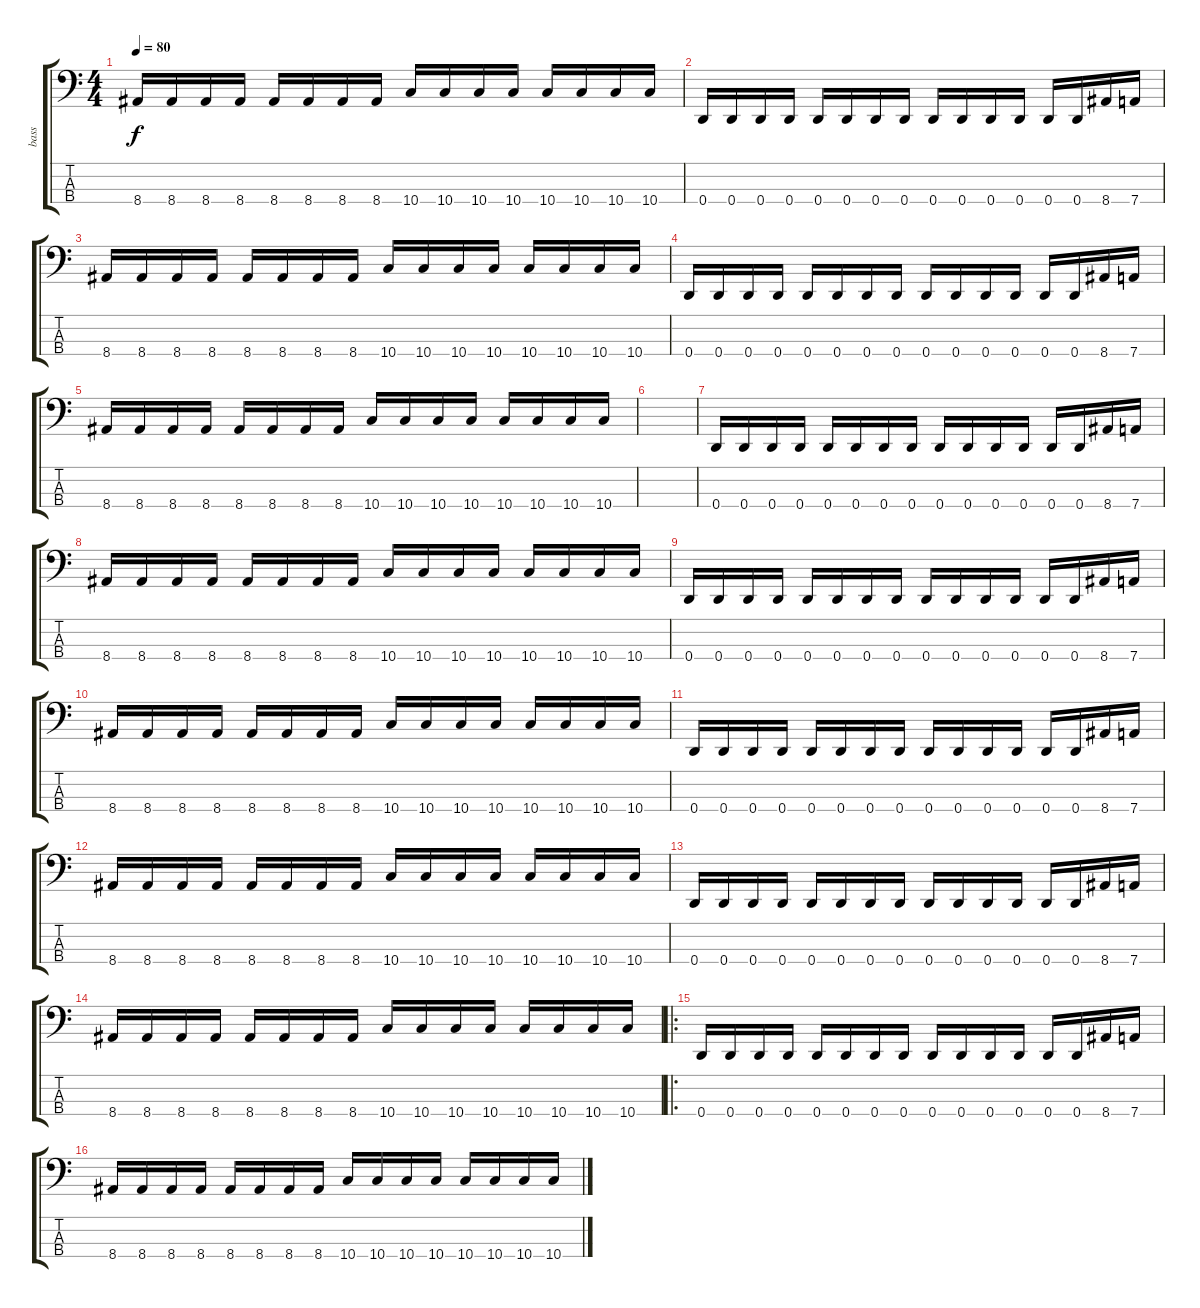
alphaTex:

\track ("bass" "bass") {instrument electricbassfinger}
\staff {score tabs}
\tuning (G2 D2 A1 D1) {hide}
\ts (4 4)
\tempo 80
\clef f4
\ks c
8.4.16{dy f} 8.4.16 8.4.16 8.4.16 8.4.16 8.4.16 8.4.16 8.4.16 10.4.16 10.4.16 10.4.16 10.4.16 10.4.16 10.4.16 10.4.16 10.4.16 |
0.4.16 0.4.16 0.4.16 0.4.16 0.4.16 0.4.16 0.4.16 0.4.16 0.4.16 0.4.16 0.4.16 0.4.16 0.4.16 0.4.16 8.4.16 7.4.16 |
8.4.16 8.4.16 8.4.16 8.4.16 8.4.16 8.4.16 8.4.16 8.4.16 10.4.16 10.4.16 10.4.16 10.4.16 10.4.16 10.4.16 10.4.16 10.4.16 |
0.4.16 0.4.16 0.4.16 0.4.16 0.4.16 0.4.16 0.4.16 0.4.16 0.4.16 0.4.16 0.4.16 0.4.16 0.4.16 0.4.16 8.4.16 7.4.16 |
8.4.16 8.4.16 8.4.16 8.4.16 8.4.16 8.4.16 8.4.16 8.4.16 10.4.16 10.4.16 10.4.16 10.4.16 10.4.16 10.4.16 10.4.16 10.4.16 |
|
0.4.16 0.4.16 0.4.16 0.4.16 0.4.16 0.4.16 0.4.16 0.4.16 0.4.16 0.4.16 0.4.16 0.4.16 0.4.16 0.4.16 8.4.16 7.4.16 |
8.4.16 8.4.16 8.4.16 8.4.16 8.4.16 8.4.16 8.4.16 8.4.16 10.4.16 10.4.16 10.4.16 10.4.16 10.4.16 10.4.16 10.4.16 10.4.16 |
0.4.16 0.4.16 0.4.16 0.4.16 0.4.16 0.4.16 0.4.16 0.4.16 0.4.16 0.4.16 0.4.16 0.4.16 0.4.16 0.4.16 8.4.16 7.4.16 |
8.4.16 8.4.16 8.4.16 8.4.16 8.4.16 8.4.16 8.4.16 8.4.16 10.4.16 10.4.16 10.4.16 10.4.16 10.4.16 10.4.16 10.4.16 10.4.16 |
0.4.16 0.4.16 0.4.16 0.4.16 0.4.16 0.4.16 0.4.16 0.4.16 0.4.16 0.4.16 0.4.16 0.4.16 0.4.16 0.4.16 8.4.16 7.4.16 |
8.4.16 8.4.16 8.4.16 8.4.16 8.4.16 8.4.16 8.4.16 8.4.16 10.4.16 10.4.16 10.4.16 10.4.16 10.4.16 10.4.16 10.4.16 10.4.16 |
0.4.16 0.4.16 0.4.16 0.4.16 0.4.16 0.4.16 0.4.16 0.4.16 0.4.16 0.4.16 0.4.16 0.4.16 0.4.16 0.4.16 8.4.16 7.4.16 |
8.4.16 8.4.16 8.4.16 8.4.16 8.4.16 8.4.16 8.4.16 8.4.16 10.4.16 10.4.16 10.4.16 10.4.16 10.4.16 10.4.16 10.4.16 10.4.16 |
\ro
0.4.16 0.4.16 0.4.16 0.4.16 0.4.16 0.4.16 0.4.16 0.4.16 0.4.16 0.4.16 0.4.16 0.4.16 0.4.16 0.4.16 8.4.16 7.4.16 |
8.4.16 8.4.16 8.4.16 8.4.16 8.4.16 8.4.16 8.4.16 8.4.16 10.4.16 10.4.16 10.4.16 10.4.16 10.4.16 10.4.16 10.4.16 10.4.16
